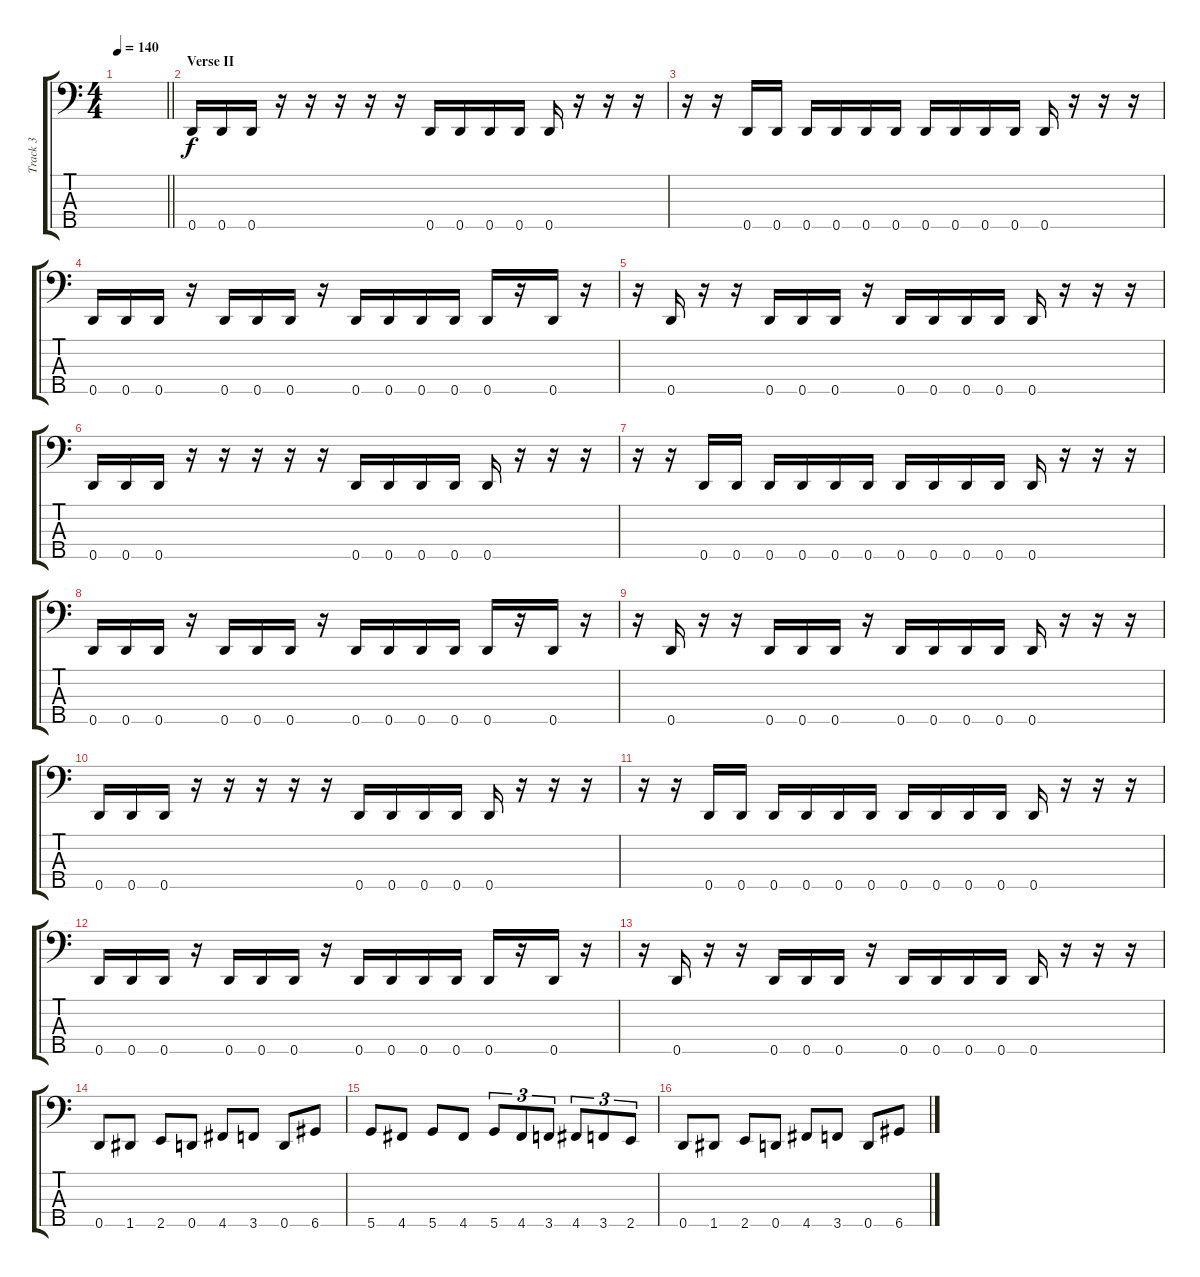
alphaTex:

\track ("Track 3" "Track 3") {instrument electricbasspick}
\staff {score tabs}
\tuning (C3 G2 D2 A1 D1) {hide}
\ts (4 4)
\tempo 140
\clef f4
\barLineRight lightlight
\ks c
|
\section ("" "Verse II")
0.5.16 0.5.16 0.5.16 r.16 r.16 r.16 r.16 r.16 0.5.16 0.5.16 0.5.16 0.5.16 0.5.16 r.16 r.16 r.16 |
r.16 r.16 0.5.16 0.5.16 0.5.16 0.5.16 0.5.16 0.5.16 0.5.16 0.5.16 0.5.16 0.5.16 0.5.16 r.16 r.16 r.16 |
0.5.16 0.5.16 0.5.16 r.16 0.5.16 0.5.16 0.5.16 r.16 0.5.16 0.5.16 0.5.16 0.5.16 0.5.16 r.16 0.5.16 r.16 |
r.16 0.5.16 r.16 r.16 0.5.16 0.5.16 0.5.16 r.16 0.5.16 0.5.16 0.5.16 0.5.16 0.5.16 r.16 r.16 r.16 |
0.5.16 0.5.16 0.5.16 r.16 r.16 r.16 r.16 r.16 0.5.16 0.5.16 0.5.16 0.5.16 0.5.16 r.16 r.16 r.16 |
r.16 r.16 0.5.16 0.5.16 0.5.16 0.5.16 0.5.16 0.5.16 0.5.16 0.5.16 0.5.16 0.5.16 0.5.16 r.16 r.16 r.16 |
0.5.16 0.5.16 0.5.16 r.16 0.5.16 0.5.16 0.5.16 r.16 0.5.16 0.5.16 0.5.16 0.5.16 0.5.16 r.16 0.5.16 r.16 |
r.16 0.5.16 r.16 r.16 0.5.16 0.5.16 0.5.16 r.16 0.5.16 0.5.16 0.5.16 0.5.16 0.5.16 r.16 r.16 r.16 |
0.5.16 0.5.16 0.5.16 r.16 r.16 r.16 r.16 r.16 0.5.16 0.5.16 0.5.16 0.5.16 0.5.16 r.16 r.16 r.16 |
r.16 r.16 0.5.16 0.5.16 0.5.16 0.5.16 0.5.16 0.5.16 0.5.16 0.5.16 0.5.16 0.5.16 0.5.16 r.16 r.16 r.16 |
0.5.16 0.5.16 0.5.16 r.16 0.5.16 0.5.16 0.5.16 r.16 0.5.16 0.5.16 0.5.16 0.5.16 0.5.16 r.16 0.5.16 r.16 |
r.16 0.5.16 r.16 r.16 0.5.16 0.5.16 0.5.16 r.16 0.5.16 0.5.16 0.5.16 0.5.16 0.5.16 r.16 r.16 r.16 |
0.5.8 1.5.8 2.5.8 0.5.8 4.5.8 3.5.8 0.5.8 6.5.8 |
5.5.8 4.5.8 5.5.8 4.5.8 5.5.8{tu (3 2)} 4.5.8{tu (3 2)} 3.5.8{tu (3 2)} 4.5.8{tu (3 2)} 3.5.8{tu (3 2)} 2.5.8{tu (3 2)} |
0.5.8 1.5.8 2.5.8 0.5.8 4.5.8 3.5.8 0.5.8 6.5.8
